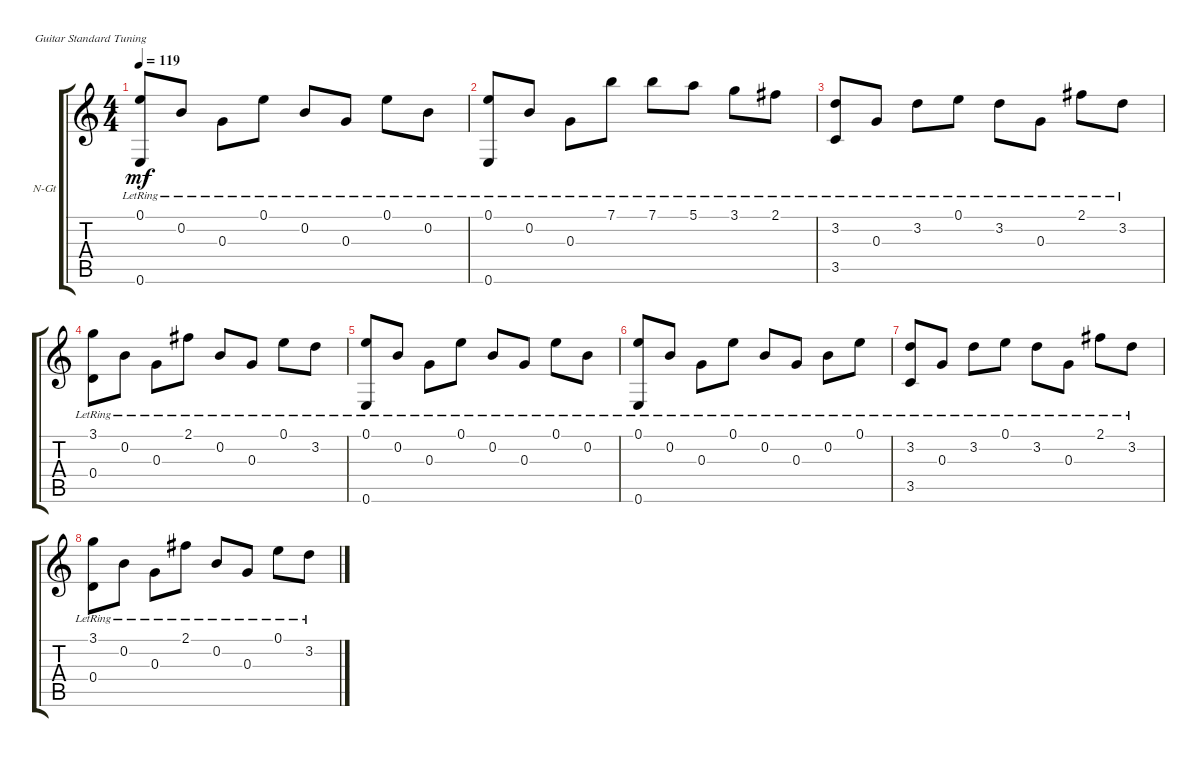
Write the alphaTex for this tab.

\defaultSystemsLayout 4
\bracketExtendMode groupsimilarinstruments
\firstSystemTrackNameOrientation horizontal
\otherSystemsTrackNameOrientation horizontal
\track ("Nylon Guitar" "N-Gt") {instrument acousticguitarnylon}
\staff {score tabs}
\tuning (E4 B3 G3 D3 A2 E2)
\ts (4 4)
\tempo 119
\clef g2
\ks c
(0.6{lr} 0.1{lr}).8{dy mf} 0.2{lr}.8 0.3{lr}.8 0.1{lr}.8 0.2{lr}.8 0.3{lr}.8 0.1{lr}.8 0.2{lr}.8 |
(0.1{lr} 0.6{lr}).8 0.2{lr}.8 0.3{lr}.8 7.1{lr}.8 7.1{lr}.8 5.1{lr}.8 3.1{lr}.8 2.1{lr}.8 |
(3.2{lr} 3.5{lr}).8 0.3{lr}.8 3.2{lr}.8 0.1{lr}.8 3.2{lr}.8 0.3{lr}.8 2.1{lr}.8 3.2{lr}.8 |
(3.1{lr} 0.4{lr}).8 0.2{lr}.8 0.3{lr}.8 2.1{lr}.8 0.2{lr}.8 0.3{lr}.8 0.1{lr}.8 3.2{lr}.8 |
(0.6{lr} 0.1{lr}).8 0.2{lr}.8 0.3{lr}.8 0.1{lr}.8 0.2{lr}.8 0.3{lr}.8 0.1{lr}.8 0.2{lr}.8 |
(0.6{lr} 0.1{lr}).8 0.2{lr}.8 0.3{lr}.8 0.1{lr}.8 0.2{lr}.8 0.3{lr}.8 0.2{lr}.8 0.1{lr}.8 |
(3.2{lr} 3.5{lr}).8 0.3{lr}.8 3.2{lr}.8 0.1{lr}.8 3.2{lr}.8 0.3{lr}.8 2.1{lr}.8 3.2{lr}.8 |
(3.1{lr} 0.4{lr}).8 0.2{lr}.8 0.3{lr}.8 2.1{lr}.8 0.2{lr}.8 0.3{lr}.8 0.1{lr}.8 3.2{lr}.8
